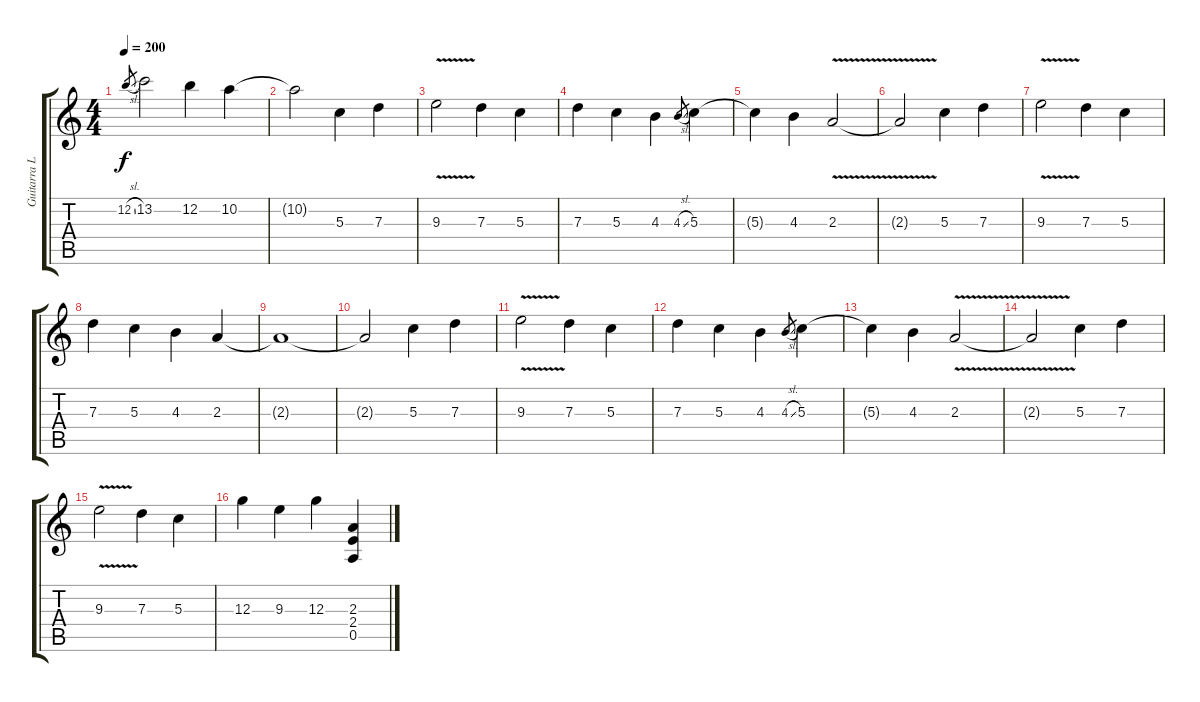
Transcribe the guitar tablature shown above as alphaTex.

\track ("Guitarra Líder" "Guitarra L") {instrument distortionguitar}
\staff {score tabs}
\tuning (E4 B3 G3 D3 A2 E2) {hide}
\ts (4 4)
\tempo 200
\clef g2
\ks c
12.2{sl}.8{gr dy f} 13.2.2 12.2.4 10.2.4 |
10.2{t}.2 5.3.4 7.3.4 |
9.3{v}.2 7.3.4 5.3.4 |
7.3.4 5.3.4 4.3.4 4.3{sl}.8{gr} 5.3.4 |
5.3{t}.4 4.3.4 2.3{v}.2 |
2.3{t}.2 5.3.4 7.3.4 |
9.3{v}.2 7.3.4 5.3.4 |
7.3.4 5.3.4 4.3.4 2.3.4 |
2.3{t}.1 |
2.3{t}.2 5.3.4 7.3.4 |
9.3{v}.2 7.3.4 5.3.4 |
7.3.4 5.3.4 4.3.4 4.3{sl}.8{gr} 5.3.4 |
5.3{t}.4 4.3.4 2.3{v}.2 |
2.3{t}.2 5.3.4 7.3.4 |
9.3{v}.2 7.3.4 5.3.4 |
12.3.4 9.3.4 12.3.4 (2.3 2.4 0.5).4
